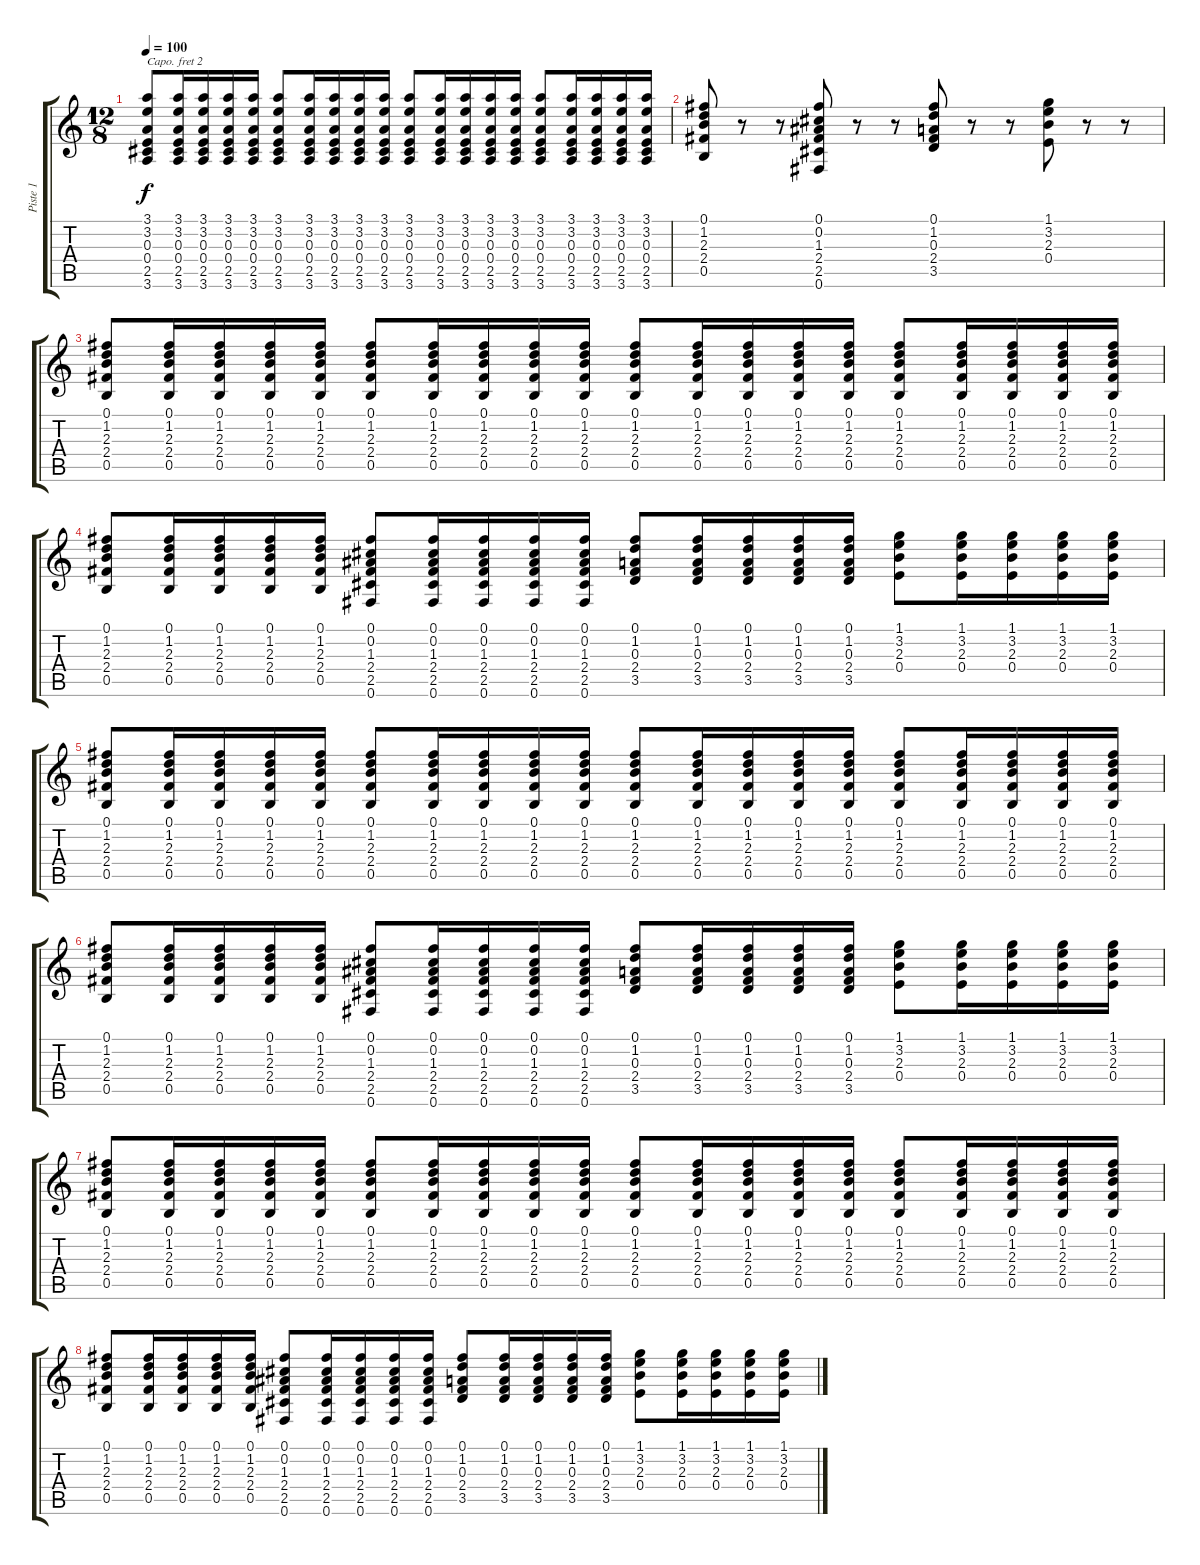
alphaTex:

\track ("Piste 1" "Piste 1") {instrument acousticguitarsteel}
\staff {score tabs}
\capo 2
\tuning (E4 B3 G3 D3 A2 E2) {hide}
\ts (12 8)
\tempo 100
\clef g2
\ks c
(3.1 3.2 0.3 0.4 2.5 3.6).8{dy f} (3.1 3.2 0.3 0.4 2.5 3.6).16 (3.1 3.2 0.3 0.4 2.5 3.6).16 (3.1 3.2 0.3 0.4 2.5 3.6).16 (3.1 3.2 0.3 0.4 2.5 3.6).16 (3.1 3.2 0.3 0.4 2.5 3.6).8 (3.1 3.2 0.3 0.4 2.5 3.6).16 (3.1 3.2 0.3 0.4 2.5 3.6).16 (3.1 3.2 0.3 0.4 2.5 3.6).16 (3.1 3.2 0.3 0.4 2.5 3.6).16 (3.1 3.2 0.3 0.4 2.5 3.6).8 (3.1 3.2 0.3 0.4 2.5 3.6).16 (3.1 3.2 0.3 0.4 2.5 3.6).16 (3.1 3.2 0.3 0.4 2.5 3.6).16 (3.1 3.2 0.3 0.4 2.5 3.6).16 (3.1 3.2 0.3 0.4 2.5 3.6).8 (3.1 3.2 0.3 0.4 2.5 3.6).16 (3.1 3.2 0.3 0.4 2.5 3.6).16 (3.1 3.2 0.3 0.4 2.5 3.6).16 (3.1 3.2 0.3 0.4 2.5 3.6).16 |
(0.1 1.2 2.3 2.4 0.5).8 r.8 r.8 (0.1 0.2 1.3 2.4 2.5 0.6).8 r.8 r.8 (0.1 1.2 0.3 2.4 3.5).8 r.8 r.8 (1.1 3.2 2.3 0.4).8 r.8 r.8 |
(0.1 1.2 2.3 2.4 0.5).8 (0.1 1.2 2.3 2.4 0.5).16 (0.1 1.2 2.3 2.4 0.5).16 (0.1 1.2 2.3 2.4 0.5).16 (0.1 1.2 2.3 2.4 0.5).16 (0.1 1.2 2.3 2.4 0.5).8 (0.1 1.2 2.3 2.4 0.5).16 (0.1 1.2 2.3 2.4 0.5).16 (0.1 1.2 2.3 2.4 0.5).16 (0.1 1.2 2.3 2.4 0.5).16 (0.1 1.2 2.3 2.4 0.5).8 (0.1 1.2 2.3 2.4 0.5).16 (0.1 1.2 2.3 2.4 0.5).16 (0.1 1.2 2.3 2.4 0.5).16 (0.1 1.2 2.3 2.4 0.5).16 (0.1 1.2 2.3 2.4 0.5).8 (0.1 1.2 2.3 2.4 0.5).16 (0.1 1.2 2.3 2.4 0.5).16 (0.1 1.2 2.3 2.4 0.5).16 (0.1 1.2 2.3 2.4 0.5).16 |
(0.1 1.2 2.3 2.4 0.5).8 (0.1 1.2 2.3 2.4 0.5).16 (0.1 1.2 2.3 2.4 0.5).16 (0.1 1.2 2.3 2.4 0.5).16 (0.1 1.2 2.3 2.4 0.5).16 (0.1 0.2 1.3 2.4 2.5 0.6).8 (0.1 0.2 1.3 2.4 2.5 0.6).16 (0.1 0.2 1.3 2.4 2.5 0.6).16 (0.1 0.2 1.3 2.4 2.5 0.6).16 (0.1 0.2 1.3 2.4 2.5 0.6).16 (0.1 1.2 0.3 2.4 3.5).8 (0.1 1.2 0.3 2.4 3.5).16 (0.1 1.2 0.3 2.4 3.5).16 (0.1 1.2 0.3 2.4 3.5).16 (0.1 1.2 0.3 2.4 3.5).16 (1.1 3.2 2.3 0.4).8 (1.1 3.2 2.3 0.4).16 (1.1 3.2 2.3 0.4).16 (1.1 3.2 2.3 0.4).16 (1.1 3.2 2.3 0.4).16 |
(0.1 1.2 2.3 2.4 0.5).8 (0.1 1.2 2.3 2.4 0.5).16 (0.1 1.2 2.3 2.4 0.5).16 (0.1 1.2 2.3 2.4 0.5).16 (0.1 1.2 2.3 2.4 0.5).16 (0.1 1.2 2.3 2.4 0.5).8 (0.1 1.2 2.3 2.4 0.5).16 (0.1 1.2 2.3 2.4 0.5).16 (0.1 1.2 2.3 2.4 0.5).16 (0.1 1.2 2.3 2.4 0.5).16 (0.1 1.2 2.3 2.4 0.5).8 (0.1 1.2 2.3 2.4 0.5).16 (0.1 1.2 2.3 2.4 0.5).16 (0.1 1.2 2.3 2.4 0.5).16 (0.1 1.2 2.3 2.4 0.5).16 (0.1 1.2 2.3 2.4 0.5).8 (0.1 1.2 2.3 2.4 0.5).16 (0.1 1.2 2.3 2.4 0.5).16 (0.1 1.2 2.3 2.4 0.5).16 (0.1 1.2 2.3 2.4 0.5).16 |
(0.1 1.2 2.3 2.4 0.5).8 (0.1 1.2 2.3 2.4 0.5).16 (0.1 1.2 2.3 2.4 0.5).16 (0.1 1.2 2.3 2.4 0.5).16 (0.1 1.2 2.3 2.4 0.5).16 (0.1 0.2 1.3 2.4 2.5 0.6).8 (0.1 0.2 1.3 2.4 2.5 0.6).16 (0.1 0.2 1.3 2.4 2.5 0.6).16 (0.1 0.2 1.3 2.4 2.5 0.6).16 (0.1 0.2 1.3 2.4 2.5 0.6).16 (0.1 1.2 0.3 2.4 3.5).8 (0.1 1.2 0.3 2.4 3.5).16 (0.1 1.2 0.3 2.4 3.5).16 (0.1 1.2 0.3 2.4 3.5).16 (0.1 1.2 0.3 2.4 3.5).16 (1.1 3.2 2.3 0.4).8 (1.1 3.2 2.3 0.4).16 (1.1 3.2 2.3 0.4).16 (1.1 3.2 2.3 0.4).16 (1.1 3.2 2.3 0.4).16 |
(0.1 1.2 2.3 2.4 0.5).8 (0.1 1.2 2.3 2.4 0.5).16 (0.1 1.2 2.3 2.4 0.5).16 (0.1 1.2 2.3 2.4 0.5).16 (0.1 1.2 2.3 2.4 0.5).16 (0.1 1.2 2.3 2.4 0.5).8 (0.1 1.2 2.3 2.4 0.5).16 (0.1 1.2 2.3 2.4 0.5).16 (0.1 1.2 2.3 2.4 0.5).16 (0.1 1.2 2.3 2.4 0.5).16 (0.1 1.2 2.3 2.4 0.5).8 (0.1 1.2 2.3 2.4 0.5).16 (0.1 1.2 2.3 2.4 0.5).16 (0.1 1.2 2.3 2.4 0.5).16 (0.1 1.2 2.3 2.4 0.5).16 (0.1 1.2 2.3 2.4 0.5).8 (0.1 1.2 2.3 2.4 0.5).16 (0.1 1.2 2.3 2.4 0.5).16 (0.1 1.2 2.3 2.4 0.5).16 (0.1 1.2 2.3 2.4 0.5).16 |
(0.1 1.2 2.3 2.4 0.5).8 (0.1 1.2 2.3 2.4 0.5).16 (0.1 1.2 2.3 2.4 0.5).16 (0.1 1.2 2.3 2.4 0.5).16 (0.1 1.2 2.3 2.4 0.5).16 (0.1 0.2 1.3 2.4 2.5 0.6).8 (0.1 0.2 1.3 2.4 2.5 0.6).16 (0.1 0.2 1.3 2.4 2.5 0.6).16 (0.1 0.2 1.3 2.4 2.5 0.6).16 (0.1 0.2 1.3 2.4 2.5 0.6).16 (0.1 1.2 0.3 2.4 3.5).8 (0.1 1.2 0.3 2.4 3.5).16 (0.1 1.2 0.3 2.4 3.5).16 (0.1 1.2 0.3 2.4 3.5).16 (0.1 1.2 0.3 2.4 3.5).16 (1.1 3.2 2.3 0.4).8 (1.1 3.2 2.3 0.4).16 (1.1 3.2 2.3 0.4).16 (1.1 3.2 2.3 0.4).16 (1.1 3.2 2.3 0.4).16
